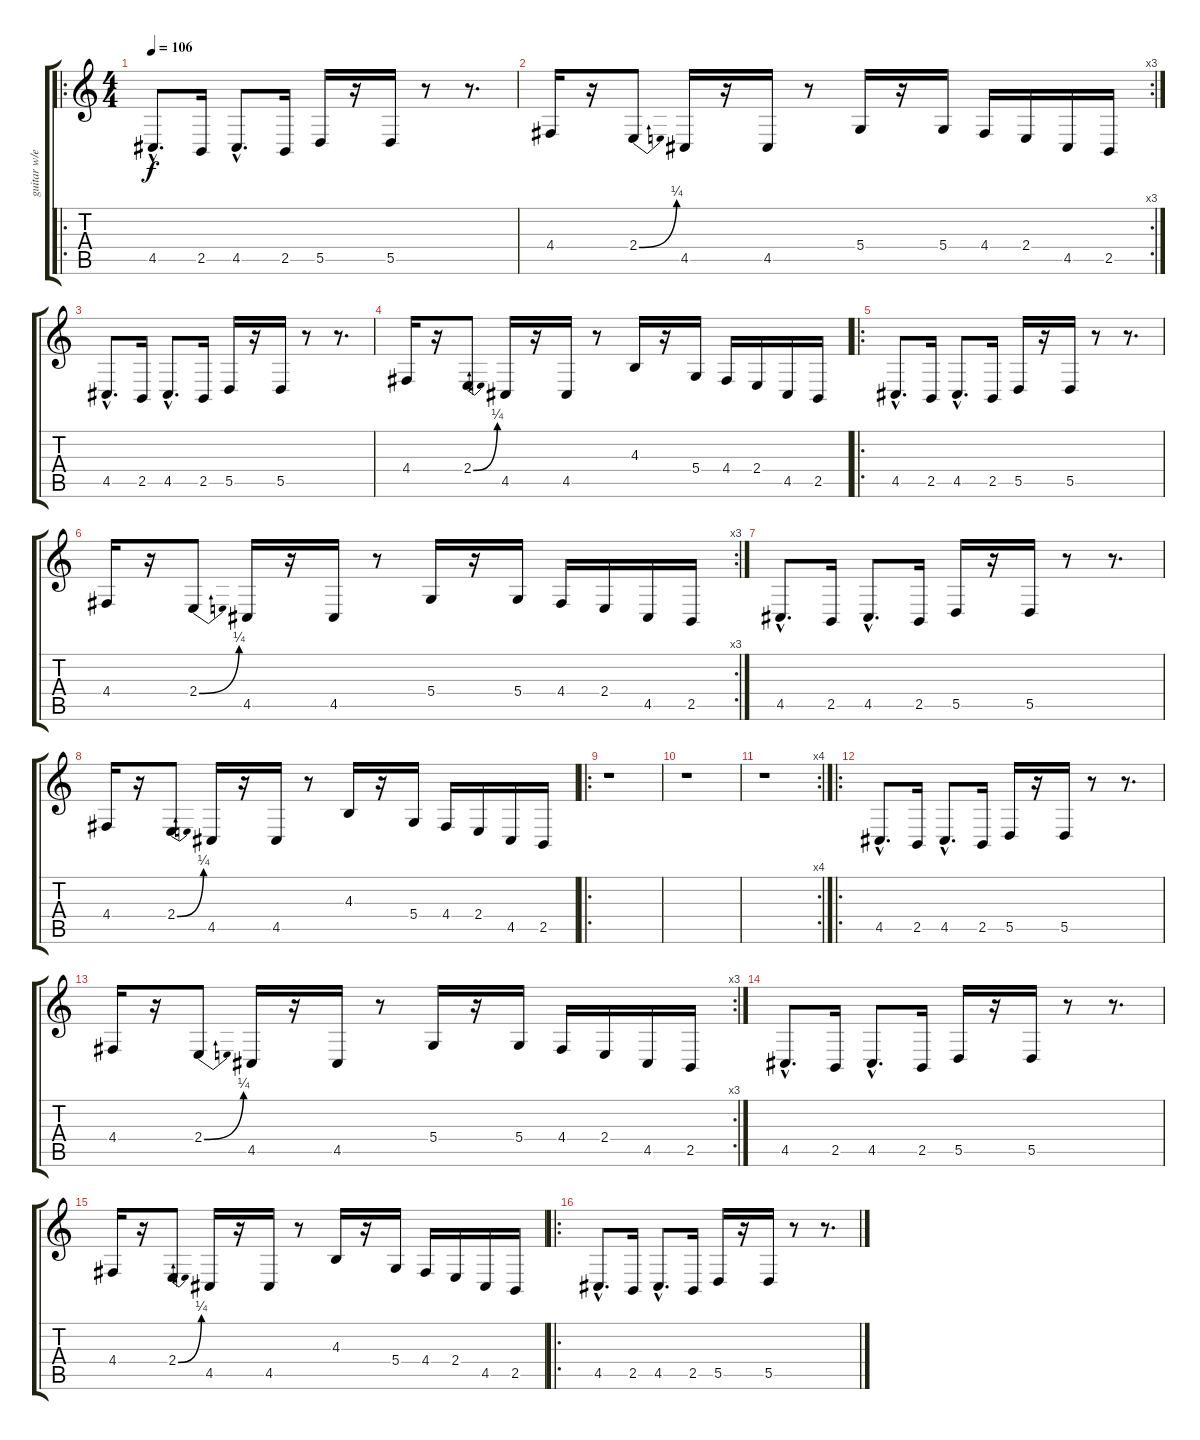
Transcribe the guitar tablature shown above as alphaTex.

\track ("guitar w/effects" "guitar w/e") {instrument lead2sawtooth}
\staff {score tabs}
\tuning (E4 B3 G3 D3 A2 E2) {hide}
\ro
\ts (4 4)
\tempo 106
\clef g2
\ks c
4.5{hac}.8{d dy f} 2.5.16 4.5{hac}.8{d} 2.5.16 5.5.16 r.16 5.5.16 r.8 r.8{d} |
\rc 3
4.4.16 r.16 2.4{be (bend 0 0 60 1)}.8 4.5.16 r.16 4.5.16 r.8 5.4.16 r.16 5.4.16 4.4.16 2.4.16 4.5.16 2.5.16 |
4.5{hac}.8{d} 2.5.16 4.5{hac}.8{d} 2.5.16 5.5.16 r.16 5.5.16 r.8 r.8{d} |
4.4.16 r.16 2.4{be (bend 0 0 60 1)}.8 4.5.16 r.16 4.5.16 r.8 4.3.16 r.16 5.4.16 4.4.16 2.4.16 4.5.16 2.5.16 |
\ro
4.5{hac}.8{d} 2.5.16 4.5{hac}.8{d} 2.5.16 5.5.16 r.16 5.5.16 r.8 r.8{d} |
\rc 3
4.4.16 r.16 2.4{be (bend 0 0 60 1)}.8 4.5.16 r.16 4.5.16 r.8 5.4.16 r.16 5.4.16 4.4.16 2.4.16 4.5.16 2.5.16 |
4.5{hac}.8{d} 2.5.16 4.5{hac}.8{d} 2.5.16 5.5.16 r.16 5.5.16 r.8 r.8{d} |
4.4.16 r.16 2.4{be (bend 0 0 60 1)}.8 4.5.16 r.16 4.5.16 r.8 4.3.16 r.16 5.4.16 4.4.16 2.4.16 4.5.16 2.5.16 |
\ro
r.1 |
r.1 |
\rc 4
r.1 |
\ro
4.5{hac}.8{d} 2.5.16 4.5{hac}.8{d} 2.5.16 5.5.16 r.16 5.5.16 r.8 r.8{d} |
\rc 3
4.4.16 r.16 2.4{be (bend 0 0 60 1)}.8 4.5.16 r.16 4.5.16 r.8 5.4.16 r.16 5.4.16 4.4.16 2.4.16 4.5.16 2.5.16 |
4.5{hac}.8{d} 2.5.16 4.5{hac}.8{d} 2.5.16 5.5.16 r.16 5.5.16 r.8 r.8{d} |
4.4.16 r.16 2.4{be (bend 0 0 60 1)}.8 4.5.16 r.16 4.5.16 r.8 4.3.16 r.16 5.4.16 4.4.16 2.4.16 4.5.16 2.5.16 |
\ro
4.5{hac}.8{d} 2.5.16 4.5{hac}.8{d} 2.5.16 5.5.16 r.16 5.5.16 r.8 r.8{d}
